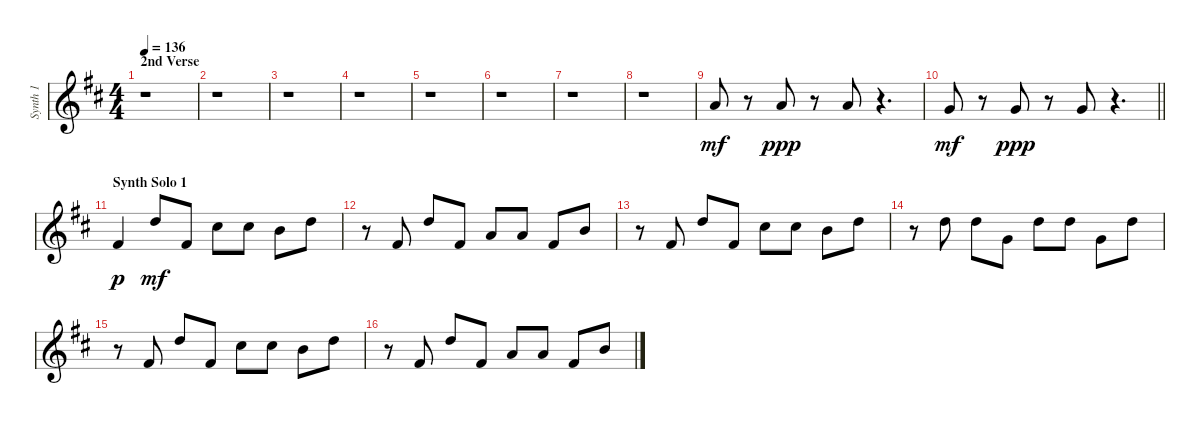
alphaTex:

\track ("Synth 1" "Synth 1") {instrument xylophone}
\staff {score}
\tuning (E4 B3 G3 D3 A2 E2) {hide}
\ts (4 4)
\section ("" "2nd Verse")
\tempo 136
\clef g2
\ks bminor
r.1{dy pp} |
r.1 |
r.1 |
r.1 |
r.1 |
r.1 |
r.1 |
r.1 |
5.1.8{dy mf} r.8 5.1.8{dy ppp} r.8 5.1.8 r.4{d} |
\barLineRight lightlight
3.1.8{dy mf} r.8 3.1.8{dy ppp} r.8 3.1.8 r.4{d} |
\section ("" "Synth Solo 1")
2.1.4{dy p} 10.1.8{dy mf} 7.2.8 9.1.8 9.1.8 7.1.8 10.1.8 |
r.8 7.2.8 10.1.8 7.2.8 5.1.8 5.1.8 2.1.8 7.1.8 |
r.8 7.2.8 10.1.8 7.2.8 9.1.8 9.1.8 7.1.8 10.1.8 |
r.8 10.1.8 10.1.8 8.2.8 10.1.8 10.1.8 8.2.8 10.1.8 |
r.8 7.2.8 10.1.8 7.2.8 9.1.8 9.1.8 7.1.8 10.1.8 |
r.8 7.2.8 10.1.8 7.2.8 5.1.8 5.1.8 2.1.8 7.1.8
